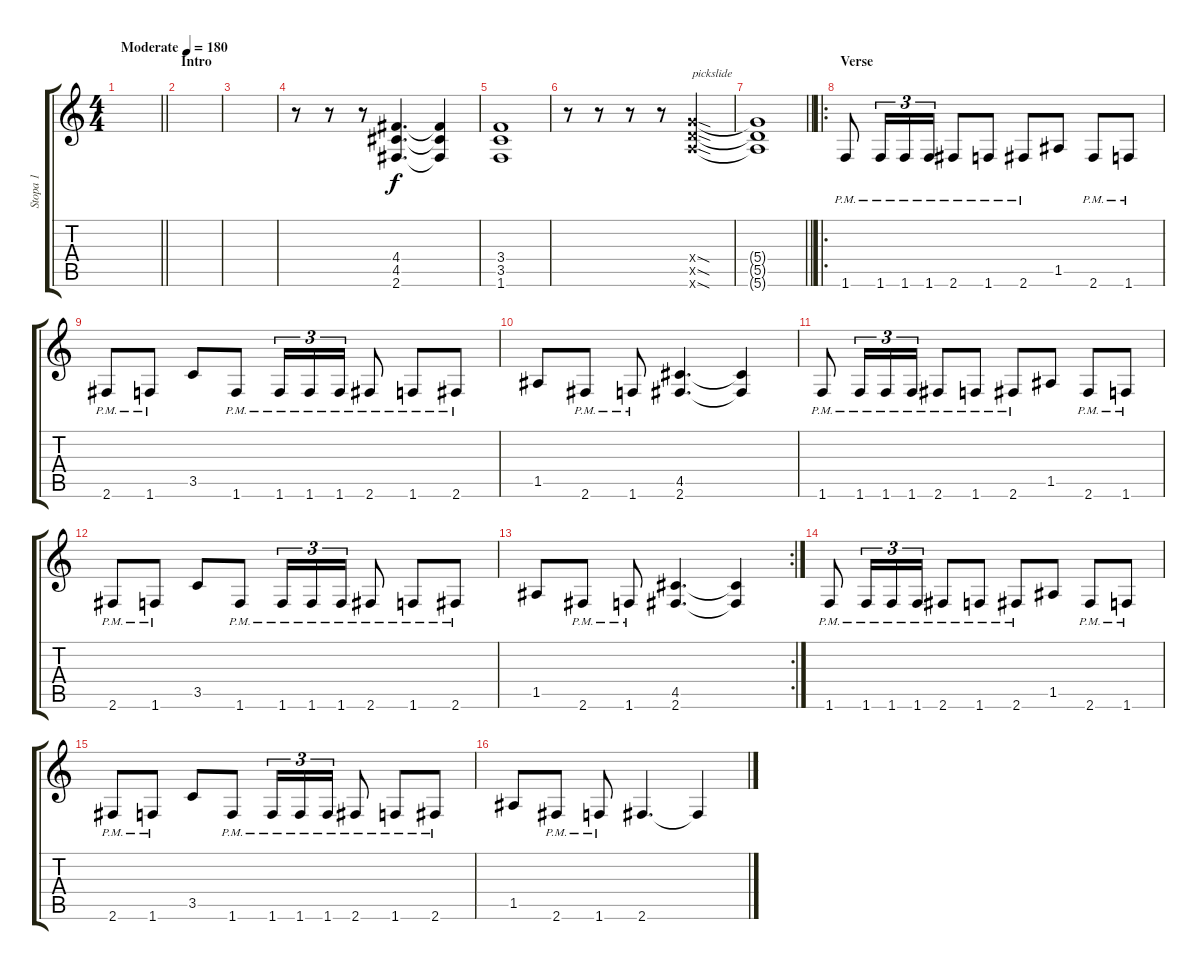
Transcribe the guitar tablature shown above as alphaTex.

\track ("Stopa 1" "Stopa 1") {instrument overdrivenguitar}
\staff {score tabs}
\tuning (E4 B3 G3 D3 A2 E2) {hide}
\ts (4 4)
\tempo (180 "Moderate")
\clef g2
\barLineRight lightlight
\ks c
|
\section ("" "Intro")
|
|
r.8 r.8 r.8 (4.4 4.5 2.6).4{d} (4.4{t} 4.5{t} 2.6{t}).4 |
(3.4 3.5 1.6).1 |
r.8 r.8 r.8 r.8 (5.4{sod x} 5.5{sod x} 5.6{sod x}).2{txt "pickslide"} |
\barLineRight lightlight
(5.4{t} 5.5{t} 5.6{t}).1 |
\ro
\section ("" "Verse")
1.6{pm}.8 1.6{pm}.16{tu (3 2)} 1.6{pm}.16{tu (3 2)} 1.6{pm}.16{tu (3 2)} 2.6{pm}.8 1.6{pm}.8 2.6{pm}.8 1.5.8 2.6{pm}.8 1.6{pm}.8 |
2.6{pm}.8 1.6{pm}.8 3.5.8 1.6{pm}.8 1.6{pm}.16{tu (3 2)} 1.6{pm}.16{tu (3 2)} 1.6{pm}.16{tu (3 2)} 2.6{pm}.8 1.6{pm}.8 2.6{pm}.8 |
1.5.8 2.6{pm}.8 1.6{pm}.8 (4.5 2.6).4{d} (4.5{t} 2.6{t}).4 |
1.6{pm}.8 1.6{pm}.16{tu (3 2)} 1.6{pm}.16{tu (3 2)} 1.6{pm}.16{tu (3 2)} 2.6{pm}.8 1.6{pm}.8 2.6{pm}.8 1.5.8 2.6{pm}.8 1.6{pm}.8 |
2.6{pm}.8 1.6{pm}.8 3.5.8 1.6{pm}.8 1.6{pm}.16{tu (3 2)} 1.6{pm}.16{tu (3 2)} 1.6{pm}.16{tu (3 2)} 2.6{pm}.8 1.6{pm}.8 2.6{pm}.8 |
\rc 2
1.5.8 2.6{pm}.8 1.6{pm}.8 (4.5 2.6).4{d} (4.5{t} 2.6{t}).4 |
1.6{pm}.8 1.6{pm}.16{tu (3 2)} 1.6{pm}.16{tu (3 2)} 1.6{pm}.16{tu (3 2)} 2.6{pm}.8 1.6{pm}.8 2.6{pm}.8 1.5.8 2.6{pm}.8 1.6{pm}.8 |
2.6{pm}.8 1.6{pm}.8 3.5.8 1.6{pm}.8 1.6{pm}.16{tu (3 2)} 1.6{pm}.16{tu (3 2)} 1.6{pm}.16{tu (3 2)} 2.6{pm}.8 1.6{pm}.8 2.6{pm}.8 |
1.5.8 2.6{pm}.8 1.6{pm}.8 2.6.4{d} 2.6{t}.4
